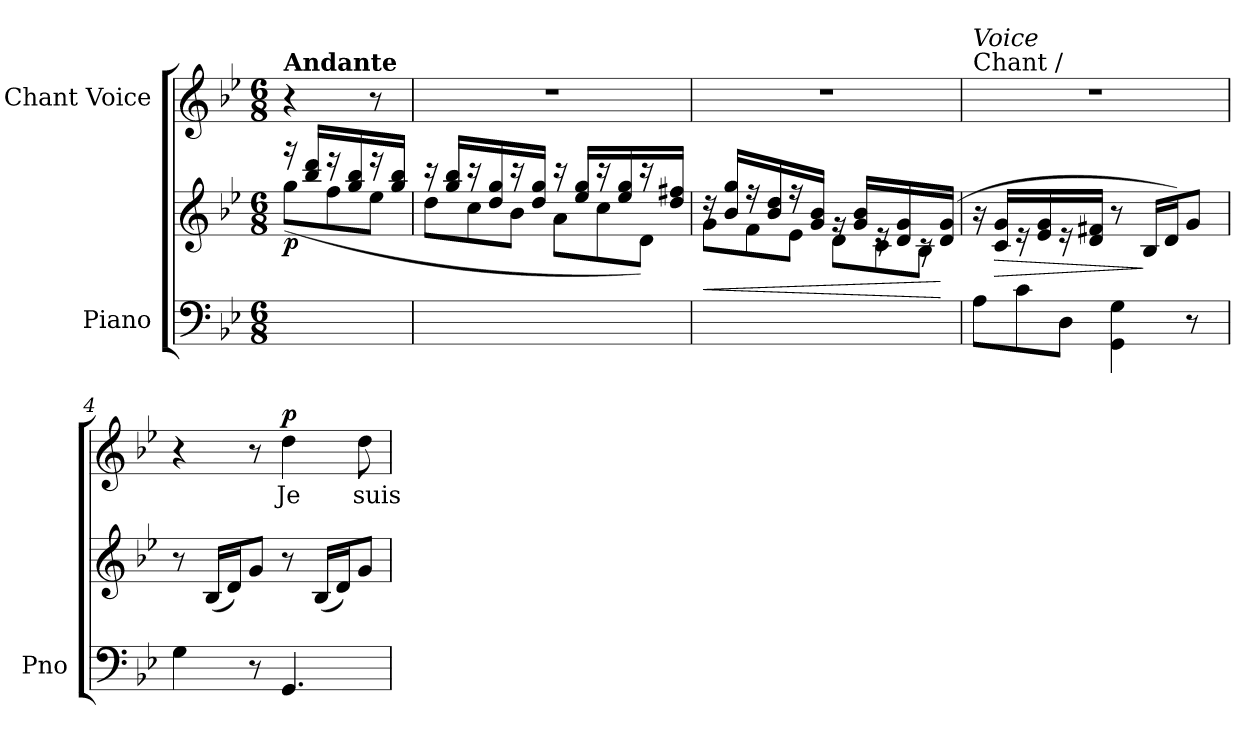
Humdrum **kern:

**kern	**kern	**dynam	**kern	**text	**dynam
*part2	*part2	*part2	*part1	*part1	*part1
*staff3	*staff2	*staff2/3	*staff1	*staff1	*staff1
*I"Piano	*	*	*I"Chant Voice	*	*
*I'Pno	*	*	*	*	*
*clefF4	*clefG2	*	*clefG2	*	*
*k[b-e-]	*k[b-e-]	*	*k[b-e-]	*	*
*M6/8	*M6/8	*	*M6/8	*	*
=	=	=	=	=	=
*	*^	*	*	*	*
!	!	!	!	!LO:TX:a:B:t=Andante	!	!
!	!	!	!LO:DY:b	!	!	!
4.ryy	16r	(<8gg\L	p	4r	.	.
.	16bb-/ 16ddd/LL	.	.	.	.	.
.	16r	8ff\	.	.	.	.
.	16gg/ 16bb-/	.	.	.	.	.
*	*	*	*	*MM74	*	*
.	16r	8ee-\J	.	8r	.	.
.	16gg/ 16bb-/JJ	.	.	.	.	.
=1	=1	=1	=1	=1	=1	=1
*	*	*	*	*^	*	*
2.ryy	16rccc	8dd\L	.	2.r	8ryy	.	.
.	16gg/ 16bb-/LL	.	.	.	.	.	.
*	*	*	*	*MM80	*	*	*
.	16rccc	8cc\	.	.	2ryy	.	.
.	16dd/ 16gg/	.	.	.	.	.	.
.	16rccc	8b-\J	.	.	.	.	.
.	16dd/ 16gg/JJ	.	.	.	.	.	.
.	16rccc	8a\L	.	.	.	.	.
.	16ee-/ 16gg/LL	.	.	.	.	.	.
.	16rccc	8cc\	.	.	.	.	.
.	16ee-/ 16gg/	.	.	.	.	.	.
.	16rccc	8d\J)	.	.	8ryy	.	.
.	16dd/ 16ff#X/JJ	.	.	.	.	.	.
=2	=2	=2	=2	=2	=2	=2	=2
!	!	!	!LO:HP:b	!	!	!	!
2.ryy	16rdd	(<8g\L	<	2.r	4.ryy	.	.
.	16b-/ 16gg/LL	.	.	.	.	.	.
.	16r	8f\	.	.	.	.	.
.	16b-/ 16dd/	.	.	.	.	.	.
.	16r	8e-\J	.	.	.	.	.
.	16g/ 16b-/JJ	.	.	.	.	.	.
*	*	*	*	*MM74	*	*	*
.	16rg	8d\L	.	.	4.ryy	.	.
.	16g/ 16b-/LL	.	.	.	.	.	.
.	16re	8c\	.	.	.	.	.
.	16d/ 16g/	.	.	.	.	.	.
.	16rc	8B-\J	.	.	.	.	.
.	(16d/ 16g/JJ	.	[	.	.	.	.
*	*v	*v	*	*	*	*	*
!!LO:LB:g=z
=3	=3	=3	=3	=3	=3	=3
!	!	!	!LO:TX:a:t=Chant /	!	!	!
!	!	!	!LO:TX:a:i:t=Voice	!	!	!
*	*	*	*	*^	*	*
8A\L	16r	.	2.r	8.ryy	2ryy	.	.
!	!	!LO:HP:b	!	!	!	!	!
.	16c/ 16g/LL	>	.	.	.	.	.
8c\	16r	.	.	.	.	.	.
*	*	*	*MM70	*	*	*	*
.	16e-/ 16g/	.	.	2ryy	.	.	.
8D\J	16r	.	.	.	.	.	.
.	16d/ 16f#X/JJ	.	.	.	.	.	.
4GG\ 4G\	8r	.	.	.	.	.	.
*	*	*	*MM66	*	*	*	*
.	16B-/LL	]	.	.	4ryy	.	.
.	16d/J)	.	.	.	.	.	.
8r	8g/J	.	.	.	.	.	.
.	.	.	.	16ryy	.	.	.
*	*	*	*v	*v	*v	*	*
=4	=4	=4	=4	=4	=4
4G\	8r	.	4r	.	.
.	(<16B-/LL	.	.	.	.
.	16d/J)	.	.	.	.
8r	8g/J	.	8r	.	.
!	!	!	!	!LO:LY:b	!LO:DY:a
4.GG/	8r	.	4dd\	Je	p
.	(<16B-/LL	.	.	.	.
.	16d/J)	.	.	.	.
!	!	!	!	!LO:LY:b	!
.	8g/J	.	8dd\	suis	.
=	=	=	=	=	=
*-	*-	*-	*-	*-	*-
